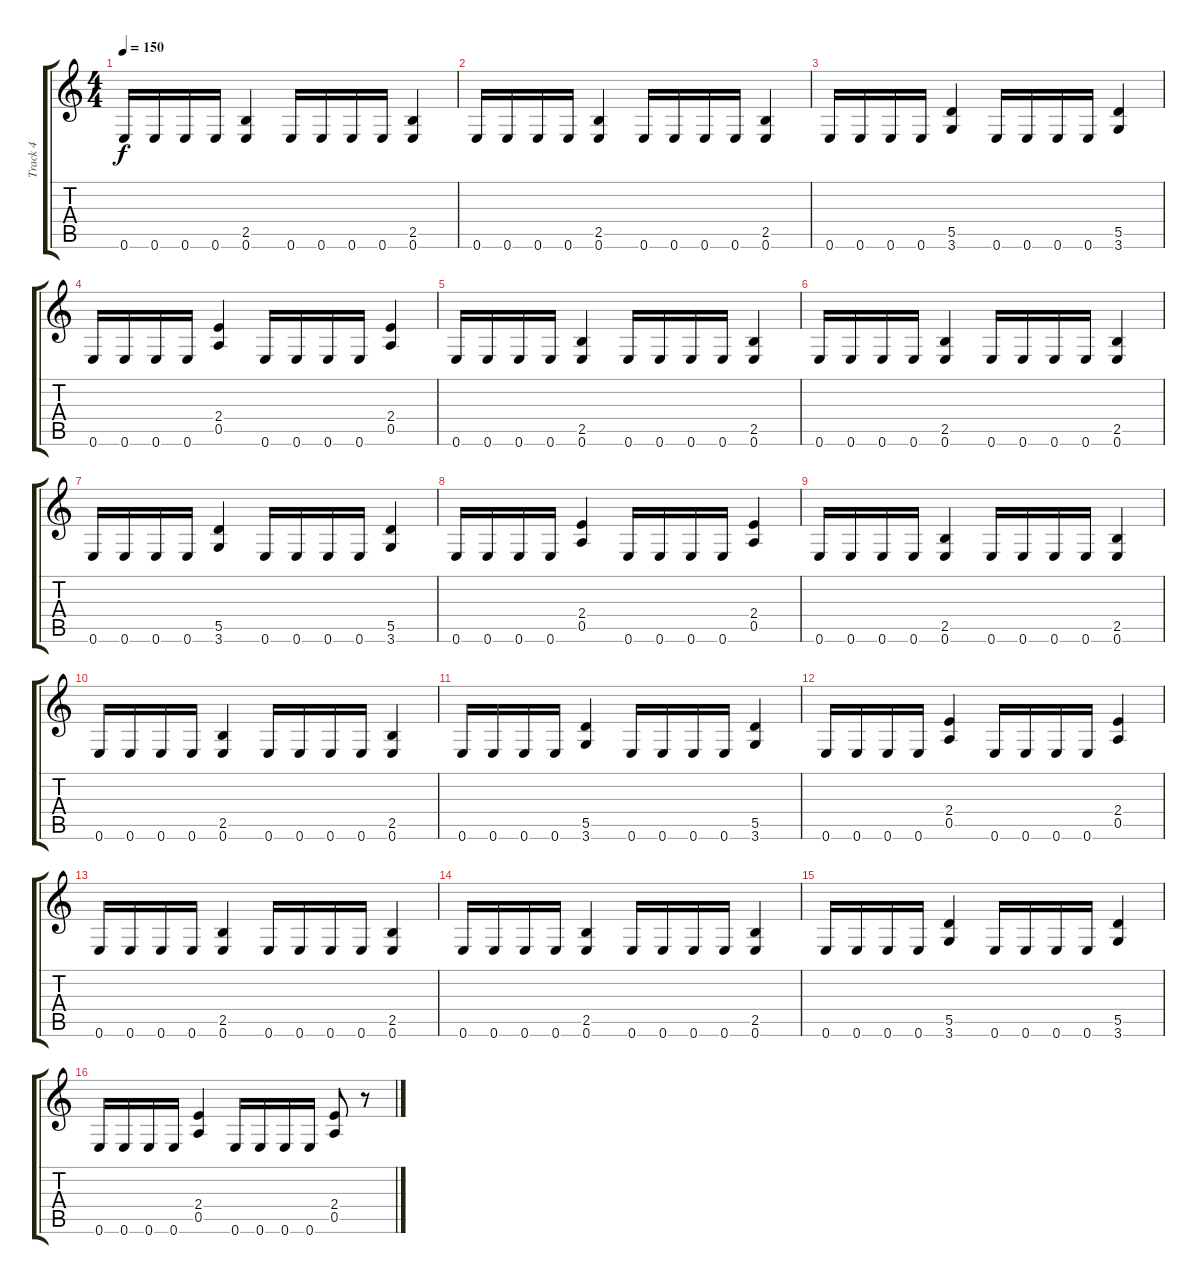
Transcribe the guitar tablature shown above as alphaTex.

\track ("Track 4" "Track 4") {instrument overdrivenguitar}
\staff {score tabs}
\tuning (E4 B3 G3 D3 A2 E2) {hide}
\ts (4 4)
\tempo 150
\clef g2
\ks c
0.6.16{dy f} 0.6.16 0.6.16 0.6.16 (2.5 0.6).4 0.6.16 0.6.16 0.6.16 0.6.16 (2.5 0.6).4 |
0.6.16 0.6.16 0.6.16 0.6.16 (2.5 0.6).4 0.6.16 0.6.16 0.6.16 0.6.16 (2.5 0.6).4 |
0.6.16 0.6.16 0.6.16 0.6.16 (5.5 3.6).4 0.6.16 0.6.16 0.6.16 0.6.16 (5.5 3.6).4 |
0.6.16 0.6.16 0.6.16 0.6.16 (2.4 0.5).4 0.6.16 0.6.16 0.6.16 0.6.16 (2.4 0.5).4 |
0.6.16 0.6.16 0.6.16 0.6.16 (2.5 0.6).4 0.6.16 0.6.16 0.6.16 0.6.16 (2.5 0.6).4 |
0.6.16 0.6.16 0.6.16 0.6.16 (2.5 0.6).4 0.6.16 0.6.16 0.6.16 0.6.16 (2.5 0.6).4 |
0.6.16 0.6.16 0.6.16 0.6.16 (5.5 3.6).4 0.6.16 0.6.16 0.6.16 0.6.16 (5.5 3.6).4 |
0.6.16 0.6.16 0.6.16 0.6.16 (2.4 0.5).4 0.6.16 0.6.16 0.6.16 0.6.16 (2.4 0.5).4 |
0.6.16 0.6.16 0.6.16 0.6.16 (2.5 0.6).4 0.6.16 0.6.16 0.6.16 0.6.16 (2.5 0.6).4 |
0.6.16 0.6.16 0.6.16 0.6.16 (2.5 0.6).4 0.6.16 0.6.16 0.6.16 0.6.16 (2.5 0.6).4 |
0.6.16 0.6.16 0.6.16 0.6.16 (5.5 3.6).4 0.6.16 0.6.16 0.6.16 0.6.16 (5.5 3.6).4 |
0.6.16 0.6.16 0.6.16 0.6.16 (2.4 0.5).4 0.6.16 0.6.16 0.6.16 0.6.16 (2.4 0.5).4 |
0.6.16 0.6.16 0.6.16 0.6.16 (2.5 0.6).4 0.6.16 0.6.16 0.6.16 0.6.16 (2.5 0.6).4 |
0.6.16 0.6.16 0.6.16 0.6.16 (2.5 0.6).4 0.6.16 0.6.16 0.6.16 0.6.16 (2.5 0.6).4 |
0.6.16 0.6.16 0.6.16 0.6.16 (5.5 3.6).4 0.6.16 0.6.16 0.6.16 0.6.16 (5.5 3.6).4 |
0.6.16 0.6.16 0.6.16 0.6.16 (2.4 0.5).4 0.6.16 0.6.16 0.6.16 0.6.16 (2.4 0.5).8 r.8
